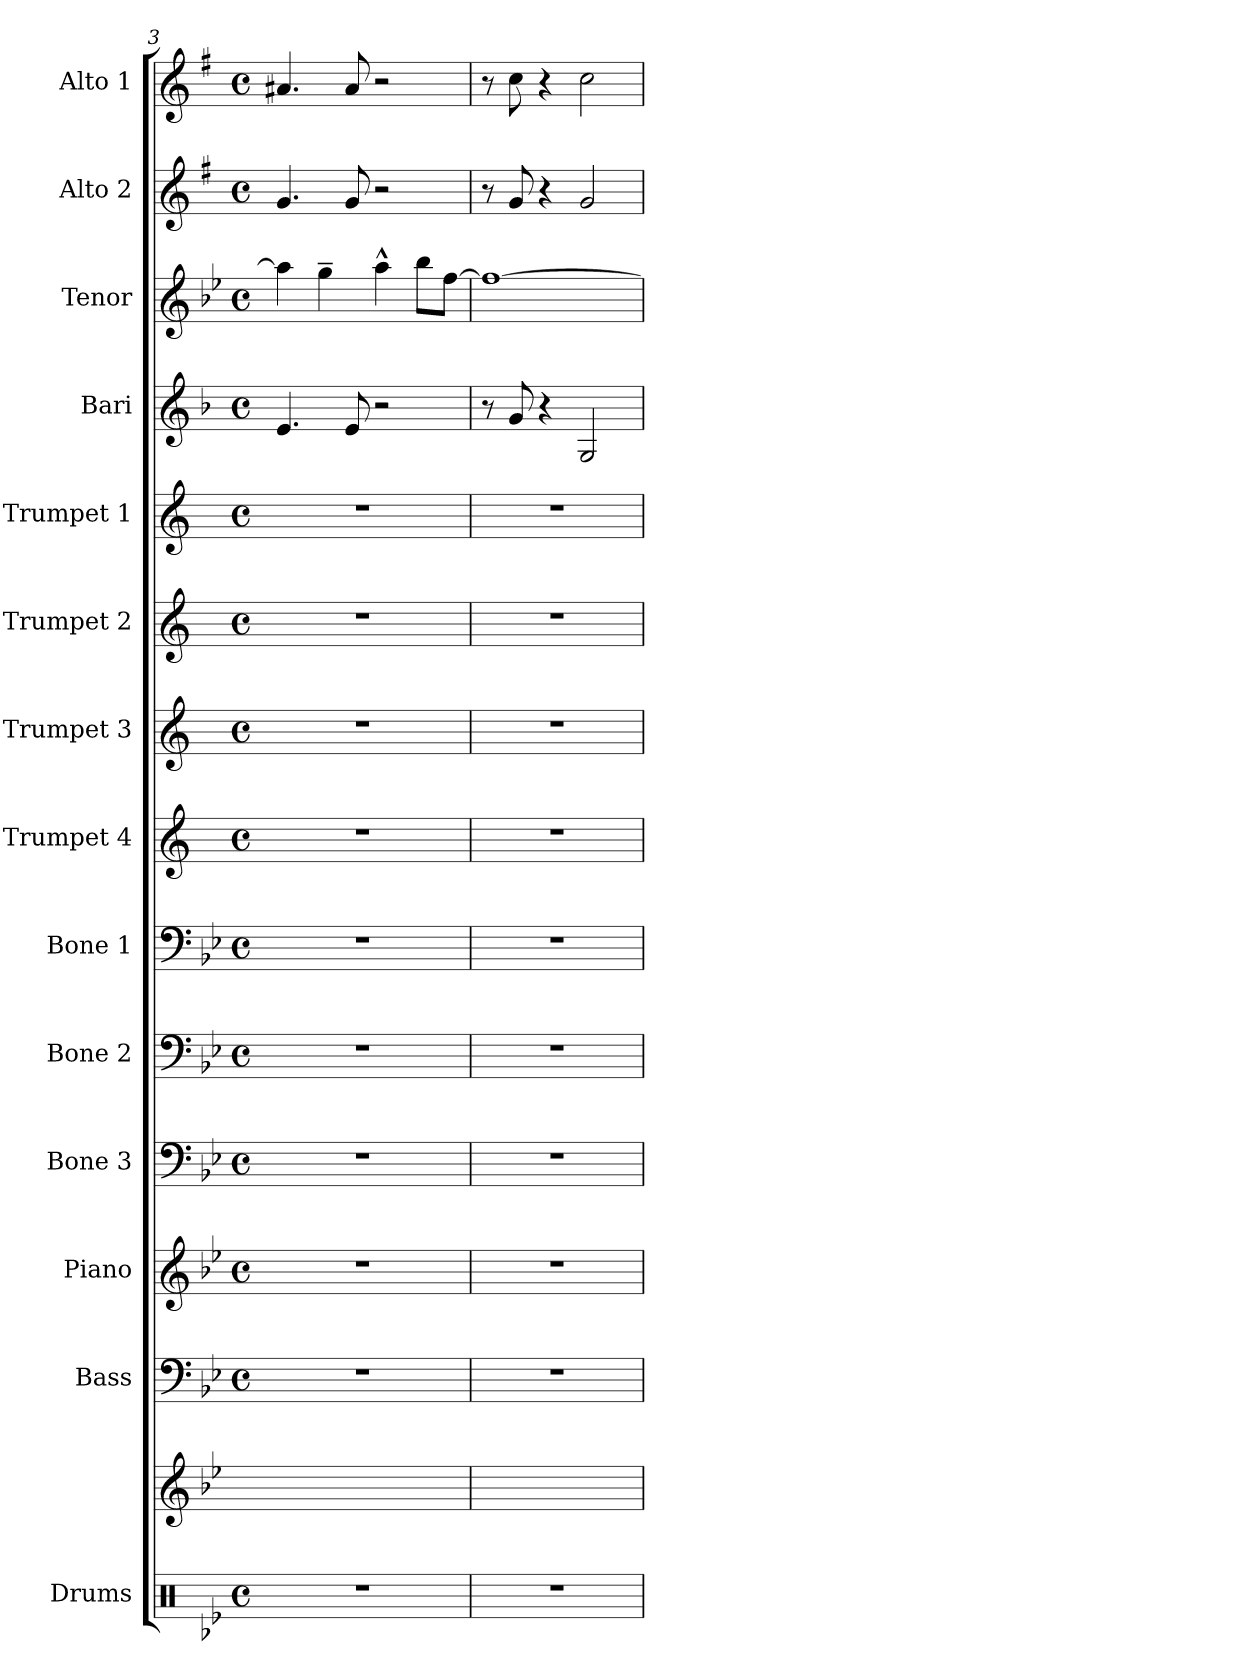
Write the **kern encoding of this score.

**kern	**kern	**kern	**kern	**kern	**kern	**kern	**kern	**kern	**kern	**kern	**kern	**kern	**kern	**kern
*part15	*part14	*part13	*part12	*part11	*part10	*part9	*part8	*part7	*part6	*part5	*part4	*part3	*part2	*part1
*staff15	*staff14	*staff13	*staff12	*staff11	*staff10	*staff9	*staff8	*staff7	*staff6	*staff5	*staff4	*staff3	*staff2	*staff1
*I"Drums	*	*I"Bass	*I"Piano	*I"Bone 3	*I"Bone 2	*I"Bone 1	*I"Trumpet 4	*I"Trumpet 3	*I"Trumpet 2	*I"Trumpet 1	*I"Bari	*I"Tenor	*I"Alto 2	*I"Alto 1
*	*	*	*	*	*	*	*I'Tpt	*	*I'Tpt	*I'Tpt	*	*	*	*
*clefX	*clefG2	*clefF4	*clefG2	*clefF4	*clefF4	*clefF4	*clefG2	*clefG2	*clefG2	*clefG2	*clefG2	*clefG2	*clefG2	*clefG2
*	*	*ITrd7c12	*ITrd8c14	*	*	*	*ITrd1c2	*ITrd5c9	*ITrd1c2	*ITrd1c2	*ITrd8c14	*ITrd8c14	*ITrd5c9	*ITrd5c9
*k[b-e-]	*k[b-e-]	*k[b-e-]	*k[b-e-]	*k[b-e-]	*k[b-e-]	*k[b-e-]	*k[b-e-]	*k[b-e-a-]	*k[b-e-]	*k[b-e-]	*k[b-]	*k[b-e-]	*k[b-e-]	*k[b-e-]
*B-:	*B-:	*B-:	*B-:	*B-:	*B-:	*B-:	*B-:	*E-:	*B-:	*B-:	*F:	*B-:	*B-:	*B-:
*M4/4	*	*M4/4	*M4/4	*M4/4	*M4/4	*M4/4	*M4/4	*M4/4	*M4/4	*M4/4	*M4/4	*M4/4	*M4/4	*M4/4
*met(c)	*	*met(c)	*met(c)	*met(c)	*met(c)	*met(c)	*met(c)	*met(c)	*met(c)	*met(c)	*met(c)	*met(c)	*met(c)	*met(c)
=3	=3	=3	=3	=3	=3	=3	=3	=3	=3	=3	=3	=3	=3	=3
1r	1ryy	1r	1r	1r	1r	1r	1r	1r	1r	1r	4.E/	4a\]	4.B-/	4.c#X/
.	.	.	.	.	.	.	.	.	.	.	.	4g~>\	.	.
.	.	.	.	.	.	.	.	.	.	.	8E/	.	8B-/	8c#/
.	.	.	.	.	.	.	.	.	.	.	2r	4a^^>\	2r	2r
.	.	.	.	.	.	.	.	.	.	.	.	8b-\L	.	.
.	.	.	.	.	.	.	.	.	.	.	.	[8f\J	.	.
=4	=4	=4	=4	=4	=4	=4	=4	=4	=4	=4	=4	=4	=4	=4
1r	1ryy	1r	1r	1r	1r	1r	1r	1r	1r	1r	8r	1f_	8r	8r
.	.	.	.	.	.	.	.	.	.	.	8G/	.	8B-/	8e-\
.	.	.	.	.	.	.	.	.	.	.	4r	.	4r	4r
.	.	.	.	.	.	.	.	.	.	.	2GG/	.	2B-/	2e-\
=	=	=	=	=	=	=	=	=	=	=	=	=	=	=
*-	*-	*-	*-	*-	*-	*-	*-	*-	*-	*-	*-	*-	*-	*-
